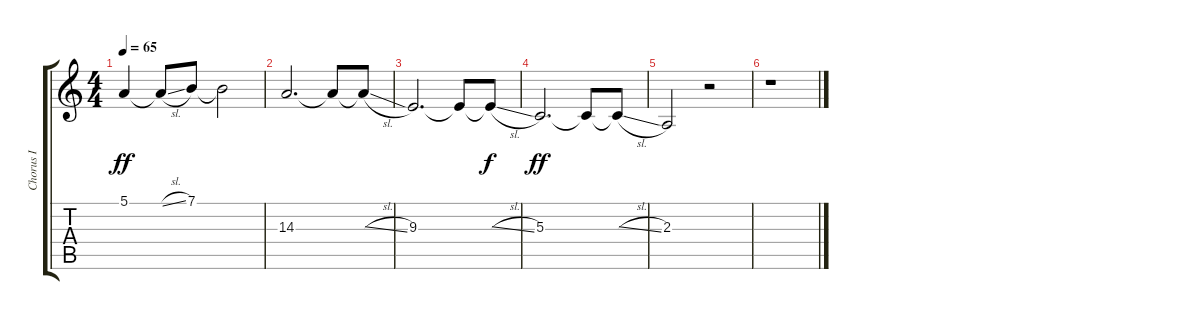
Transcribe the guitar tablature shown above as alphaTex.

\track ("Chorus I" "Chorus I") {instrument voiceoohs}
\staff {score tabs}
\tuning (E4 B3 G3 D3 A2 E2) {hide}
\ts (4 4)
\tempo 65
\clef g2
\ks c
5.1.4{dy ff} 5.1{sl t}.8 7.1.8 7.1{t}.2 |
14.3.2{d} 14.3{t}.8 14.3{sl t}.8 |
9.3.2{d} 9.3{t}.8 9.3{sl t}.8{dy f} |
5.3.2{d dy ff} 5.3{t}.8 5.3{sl t}.8 |
2.3.2 r.2 |
r.1
